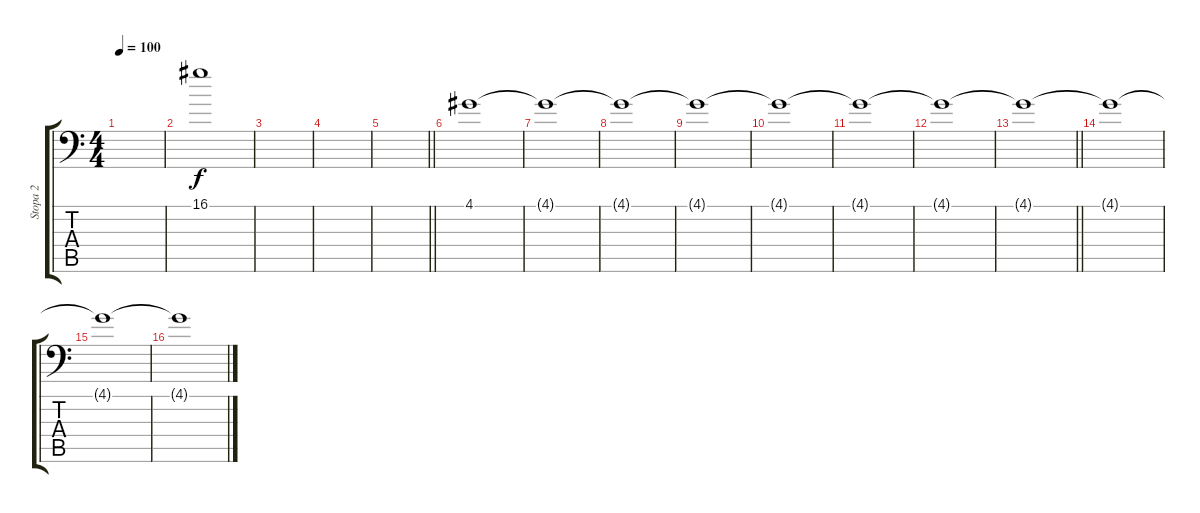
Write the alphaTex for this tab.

\track ("Stopa 2" "Stopa 2") {instrument seashore}
\staff {score tabs}
\tuning (E4 B3 G3 D3 A2 E1) {hide}
\ts (4 4)
\tempo 100
\clef f4
\ks c
|
16.1.1{volume 0 instrument seashore} |
|
|
\barLineRight lightlight
|
\section ("" "")
4.1.1{volume 4 instrument applause} |
4.1{t}.1 |
4.1{t}.1 |
4.1{t}.1 |
4.1{t}.1 |
4.1{t}.1 |
4.1{t}.1 |
\barLineRight lightlight
4.1{t}.1 |
4.1{t}.1 |
4.1{t}.1 |
4.1{t}.1
